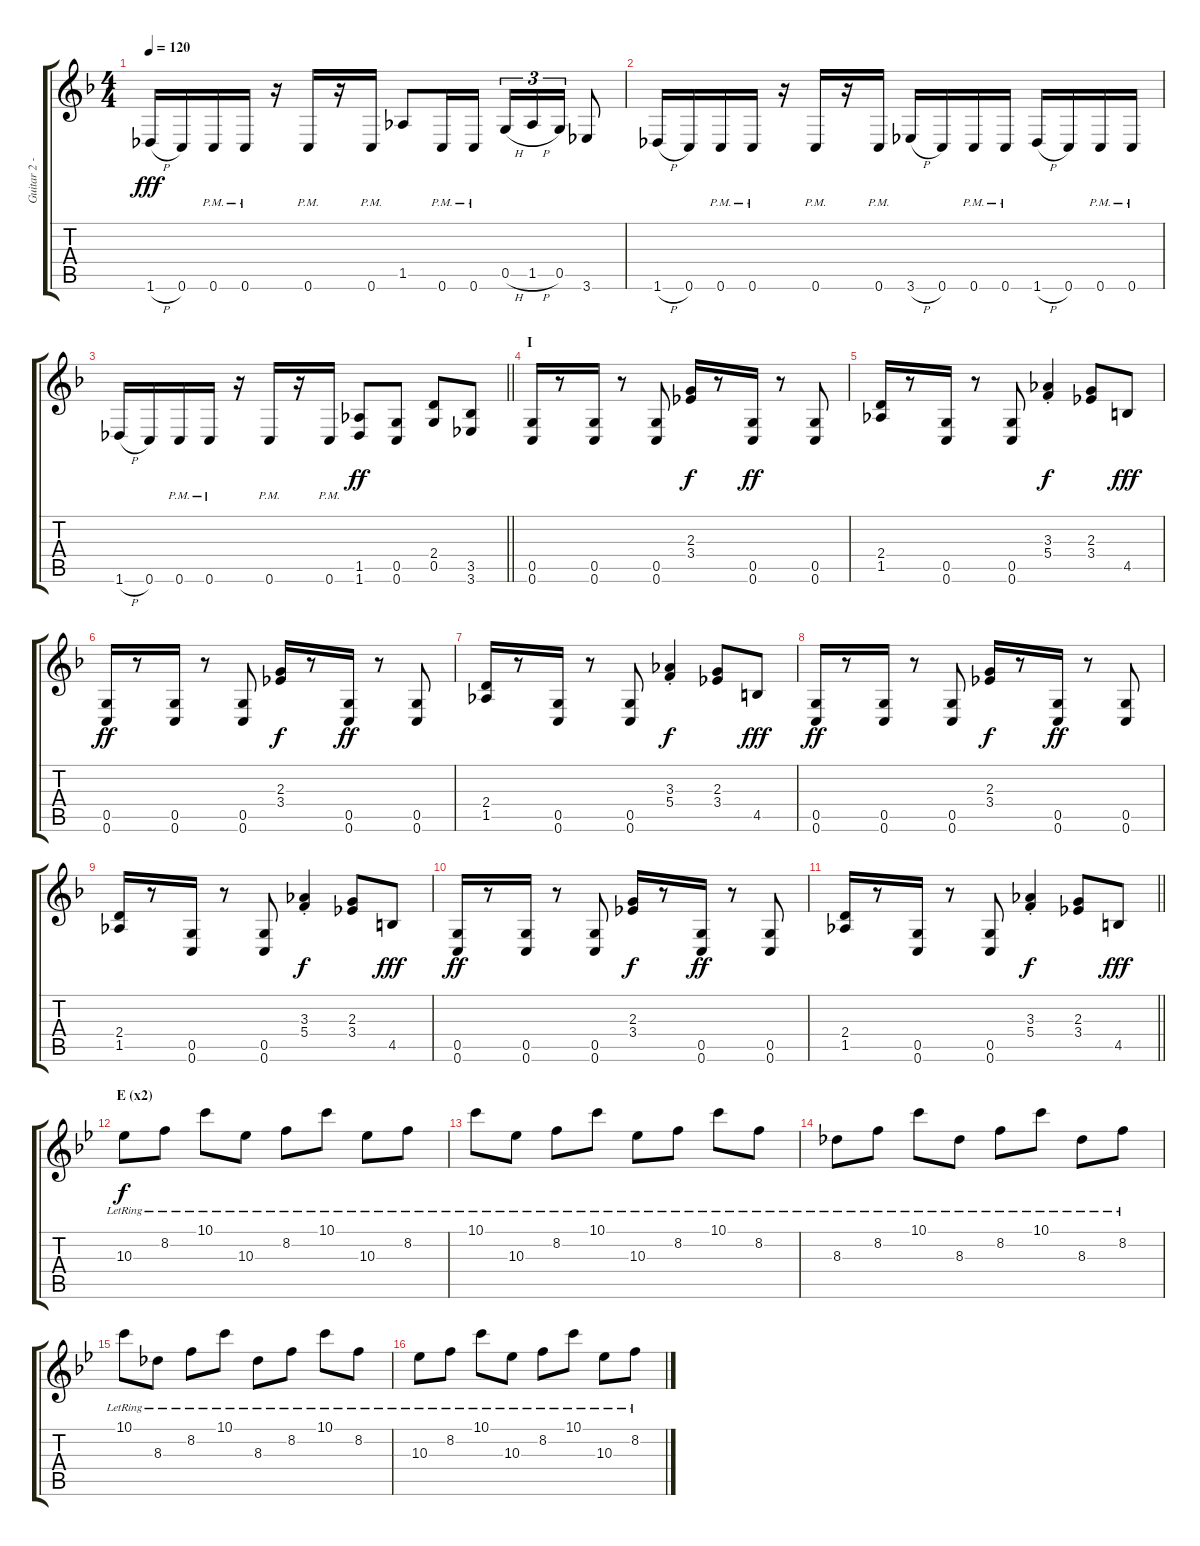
\track ("Guitar 2 - Aoi" "Guitar 2 -") {instrument distortionguitar}
\staff {score tabs}
\tuning (D4 A3 F3 C3 G2 C2) {hide}
\ts (4 4)
\tempo 120
\clef g2
\ks f
1.6{h}.16{dy fff} 0.6.16 0.6{pm}.16 0.6{pm}.16 r.16 0.6{pm}.16 r.16 0.6{pm}.16 1.5.8 0.6{pm}.16 0.6{pm}.16 0.5{h}.16{tu (3 2)} 1.5{h}.16{tu (3 2)} 0.5.16{tu (3 2)} 3.6.8 |
1.6{h}.16 0.6.16 0.6{pm}.16 0.6{pm}.16 r.16 0.6{pm}.16 r.16 0.6{pm}.16 3.6{h}.16 0.6.16 0.6{pm}.16 0.6{pm}.16 1.6{h}.16 0.6.16 0.6{pm}.16 0.6{pm}.16 |
\barLineRight lightlight
1.6{h}.16 0.6.16 0.6{pm}.16 0.6{pm}.16 r.16 0.6{pm}.16 r.16 0.6{pm}.16 (1.5 1.6).8{dy ff} (0.5 0.6).8 (2.4 0.5).8 (3.5 3.6).8 |
\section ("" "I")
(0.5 0.6).16 r.8 (0.5 0.6).16 r.8 (0.5 0.6).8 (2.3 3.4).16{dy f} r.8 (0.5 0.6).16{dy ff} r.8 (0.5 0.6).8 |
(2.4 1.5).16 r.8 (0.5 0.6).16 r.8 (0.5 0.6).8 (3.3{st} 5.4{st}).4{dy f} (2.3 3.4).8 4.5.8{dy fff} |
(0.5 0.6).16{dy ff} r.8 (0.5 0.6).16 r.8 (0.5 0.6).8 (2.3 3.4).16{dy f} r.8 (0.5 0.6).16{dy ff} r.8 (0.5 0.6).8 |
(2.4 1.5).16 r.8 (0.5 0.6).16 r.8 (0.5 0.6).8 (3.3{st} 5.4{st}).4{dy f} (2.3 3.4).8 4.5.8{dy fff} |
(0.5 0.6).16{dy ff} r.8 (0.5 0.6).16 r.8 (0.5 0.6).8 (2.3 3.4).16{dy f} r.8 (0.5 0.6).16{dy ff} r.8 (0.5 0.6).8 |
(2.4 1.5).16 r.8 (0.5 0.6).16 r.8 (0.5 0.6).8 (3.3{st} 5.4{st}).4{dy f} (2.3 3.4).8 4.5.8{dy fff} |
(0.5 0.6).16{dy ff} r.8 (0.5 0.6).16 r.8 (0.5 0.6).8 (2.3 3.4).16{dy f} r.8 (0.5 0.6).16{dy ff} r.8 (0.5 0.6).8 |
\barLineRight lightlight
(2.4 1.5).16 r.8 (0.5 0.6).16 r.8 (0.5 0.6).8 (3.3{st} 5.4{st}).4{dy f} (2.3 3.4).8 4.5.8{dy fff} |
\section ("" "E (x2)")
\ks bb
10.3{lr}.8{dy f} 8.2{lr}.8 10.1{lr}.8 10.3{lr}.8 8.2{lr}.8 10.1{lr}.8 10.3{lr}.8 8.2{lr}.8 |
10.1{lr}.8 10.3{lr}.8 8.2{lr}.8 10.1{lr}.8 10.3{lr}.8 8.2{lr}.8 10.1{lr}.8 8.2{lr}.8 |
8.3{lr}.8 8.2{lr}.8 10.1{lr}.8 8.3{lr}.8 8.2{lr}.8 10.1{lr}.8 8.3{lr}.8 8.2{lr}.8 |
10.1{lr}.8 8.3{lr}.8 8.2{lr}.8 10.1{lr}.8 8.3{lr}.8 8.2{lr}.8 10.1{lr}.8 8.2{lr}.8 |
10.3{lr}.8 8.2{lr}.8 10.1{lr}.8 10.3{lr}.8 8.2{lr}.8 10.1{lr}.8 10.3{lr}.8 8.2{lr}.8
